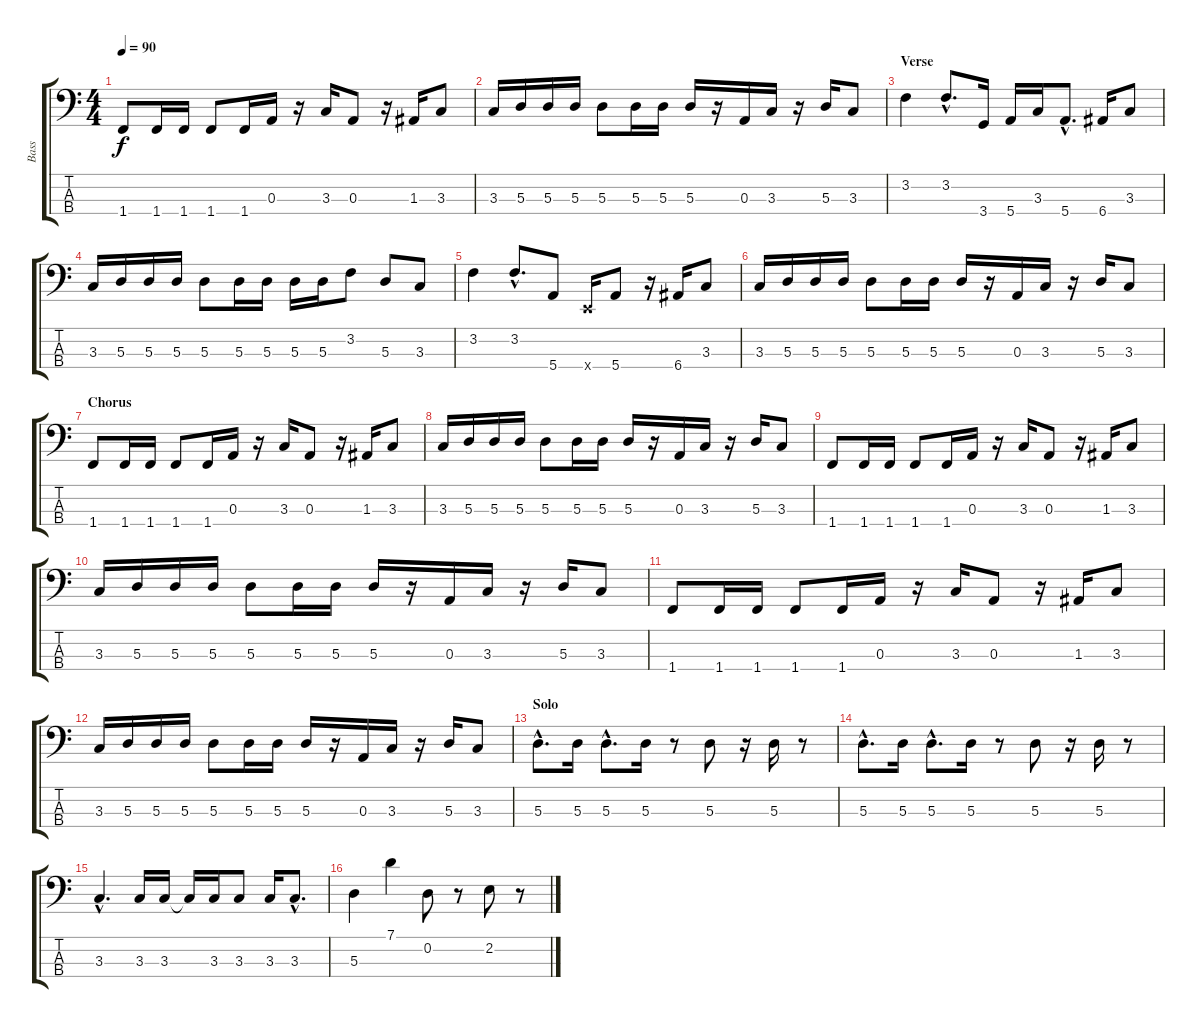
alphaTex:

\track ("Bass" "Bass") {instrument electricbasspick}
\staff {score tabs}
\tuning (G2 D2 A1 E1) {hide}
\ts (4 4)
\tempo 90
\clef f4
\ks c
1.4.8{dy f} 1.4.16 1.4.16 1.4.8 1.4.16 0.3.16 r.16 3.3.16 0.3.8 r.16 1.3.16 3.3.8 |
3.3.16 5.3.16 5.3.16 5.3.16 5.3.8 5.3.16 5.3.16 5.3.16 r.16 0.3.16 3.3.16 r.16 5.3.16 3.3.8 |
\section ("" "Verse")
3.2.4 3.2{hac}.8{d} 3.4.16 5.4.16 3.3.16 5.4{hac}.8{d} 6.4.16 3.3.8 |
3.3.16 5.3.16 5.3.16 5.3.16 5.3.8 5.3.16 5.3.16 5.3.16 5.3.16 3.2.8 5.3.8 3.3.8 |
3.2.4 3.2{hac}.8{d} 5.4.8 0.4{x}.16 5.4.8 r.16 6.4.16 3.3.8 |
3.3.16 5.3.16 5.3.16 5.3.16 5.3.8 5.3.16 5.3.16 5.3.16 r.16 0.3.16 3.3.16 r.16 5.3.16 3.3.8 |
\section ("" "Chorus")
1.4.8 1.4.16 1.4.16 1.4.8 1.4.16 0.3.16 r.16 3.3.16 0.3.8 r.16 1.3.16 3.3.8 |
3.3.16 5.3.16 5.3.16 5.3.16 5.3.8 5.3.16 5.3.16 5.3.16 r.16 0.3.16 3.3.16 r.16 5.3.16 3.3.8 |
1.4.8 1.4.16 1.4.16 1.4.8 1.4.16 0.3.16 r.16 3.3.16 0.3.8 r.16 1.3.16 3.3.8 |
3.3.16 5.3.16 5.3.16 5.3.16 5.3.8 5.3.16 5.3.16 5.3.16 r.16 0.3.16 3.3.16 r.16 5.3.16 3.3.8 |
1.4.8 1.4.16 1.4.16 1.4.8 1.4.16 0.3.16 r.16 3.3.16 0.3.8 r.16 1.3.16 3.3.8 |
3.3.16 5.3.16 5.3.16 5.3.16 5.3.8 5.3.16 5.3.16 5.3.16 r.16 0.3.16 3.3.16 r.16 5.3.16 3.3.8 |
\section ("" "Solo")
5.3{hac}.8{d} 5.3.16 5.3{hac}.8{d} 5.3.16 r.8 5.3.8 r.16 5.3.16 r.8 |
5.3{hac}.8{d} 5.3.16 5.3{hac}.8{d} 5.3.16 r.8 5.3.8 r.16 5.3.16 r.8 |
3.3{hac}.4{d} 3.3.16 3.3.16 3.3{t}.16 3.3.16 3.3.8 3.3.16 3.3{hac}.8{d} |
5.3.4 7.1.4 0.2.8 r.8 2.2.8 r.8
